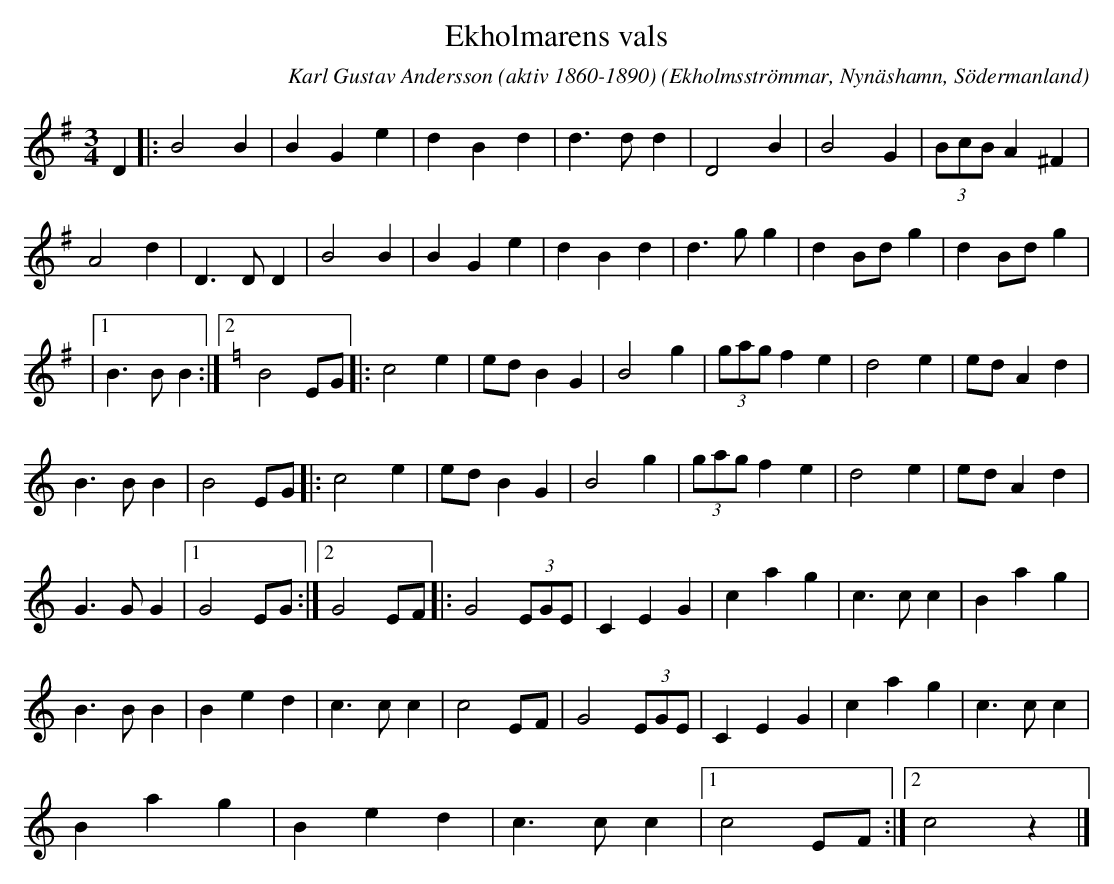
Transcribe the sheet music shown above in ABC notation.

X:1
T:Ekholmarens vals
O:Ekholmsströmmar, Nynäshamn, Södermanland
C:Karl Gustav Andersson (aktiv 1860-1890)
M:3/4
L:1/8
K:G
D2 |: B4  B2 | B2 G2 e2 | d2 B2 d2 | d3 d  d2 | D4    B2 | B4   G2 | (3BcB A2 ^F2 |
      A4  d2 | D3D   D2 | B4    B2 | B2 G2 e2 | d2 B2 d2 | d3 g g2 | d2  Bd    g2 | d2 Bd g2 |
   |1 B3B B2 :|2 [K: C] B4  EG |: c4  e2 | ed B2 G2 | B4  g2 | (3gag f2 e2 | d4  e2 | ed A2 d2 |
    B3  B B2 | B4    EG |: c4  e2 | ed  B2 G2 | B4    g2 | (3gag f2 e2 | d4  e2 | ed A2 d2 |
    G3  G G2 |1 G4  EG :|2 G4  EF |: G4 (3EGE | C2 E2 G2 | c2 a2 g2 | c3  c c2 | B2 a2 g2 |
    B3  B B2 | B2 e2 d2 | c3 c c2 | c4     EF | G4 (3EGE | C2 E2 G2 | c2 a2 g2 | c3  c c2 |
    B2 a2 g2 | B2 e2 d2 | c3 c c2 |1 c4   EF :|2 c4   z2|]
